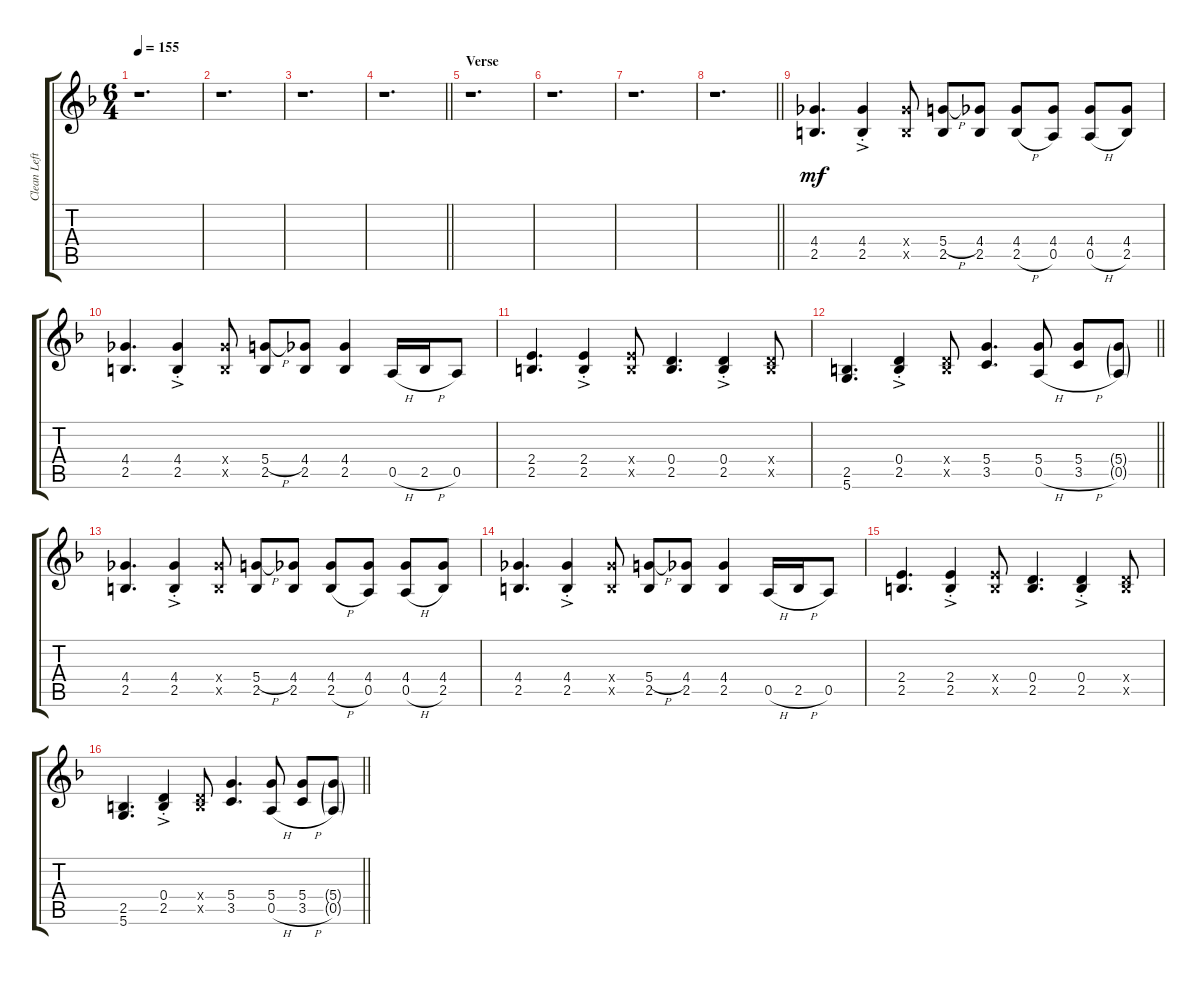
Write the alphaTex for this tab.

\track ("Clean Left Guitar" "Clean Left") {instrument electricguitarclean}
\staff {score tabs}
\tuning (E4 B3 G3 D3 A2 D2) {hide}
\ts (6 4)
\tempo 155
\clef g2
\ks dminor
r.1{d dy mf} |
r.1{d} |
r.1{d} |
\barLineRight lightlight
r.1{d} |
\section ("" "Verse")
r.1{d} |
r.1{d} |
r.1{d} |
\barLineRight lightlight
r.1{d} |
\section ("" "")
(4.4 2.5).4{d} (4.4{ac st} 2.5{ac st}).4 (4.4{x} 2.5{x}).8 (5.4{h} 2.5).8 (4.4 2.5).8 (4.4 2.5{h}).8 (4.4 0.5).8 (4.4 0.5{h}).8 (4.4 2.5).8 |
(4.4 2.5).4{d} (4.4{ac st} 2.5{ac st}).4 (4.4{x} 2.5{x}).8 (5.4{h} 2.5).8 (4.4 2.5).8 (4.4 2.5).4 0.5{h}.16 2.5{h}.16 0.5.8 |
(2.4 2.5).4{d} (2.4{ac st} 2.5{ac st}).4 (2.4{x} 2.5{x}).8 (0.4 2.5).4{d} (0.4{ac st} 2.5{ac st}).4 (0.4{x} 2.5{x}).8 |
\barLineRight lightlight
(2.5 5.6).4{d} (0.4{ac st} 2.5{ac st}).4 (0.4{x} 2.5{x}).8 (5.4 3.5).4{d} (5.4 0.5{h}).8 (5.4 3.5{h}).8 (5.4{g} 0.5{g}).8 |
(4.4 2.5).4{d} (4.4{ac st} 2.5{ac st}).4 (4.4{x} 2.5{x}).8 (5.4{h} 2.5).8 (4.4 2.5).8 (4.4 2.5{h}).8 (4.4 0.5).8 (4.4 0.5{h}).8 (4.4 2.5).8 |
(4.4 2.5).4{d} (4.4{ac st} 2.5{ac st}).4 (4.4{x} 2.5{x}).8 (5.4{h} 2.5).8 (4.4 2.5).8 (4.4 2.5).4 0.5{h}.16 2.5{h}.16 0.5.8 |
(2.4 2.5).4{d} (2.4{ac st} 2.5{ac st}).4 (2.4{x} 2.5{x}).8 (0.4 2.5).4{d} (0.4{ac st} 2.5{ac st}).4 (0.4{x} 2.5{x}).8 |
\barLineRight lightlight
(2.5 5.6).4{d} (0.4{ac st} 2.5{ac st}).4 (0.4{x} 2.5{x}).8 (5.4 3.5).4{d} (5.4 0.5{h}).8 (5.4 3.5{h}).8 (5.4{g} 0.5{g}).8
